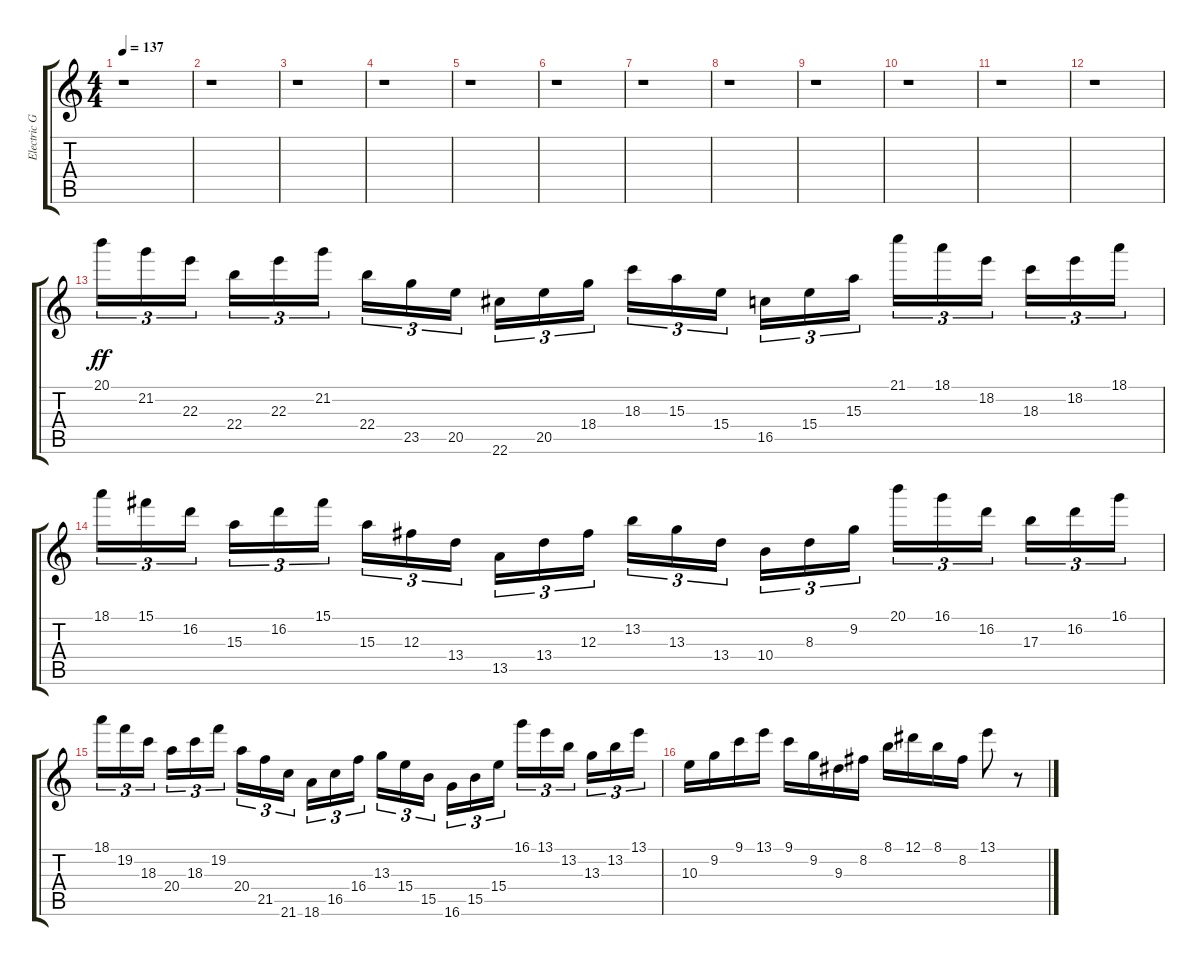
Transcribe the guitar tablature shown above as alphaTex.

\track ("Electric Guitar 1" "Electric G") {instrument distortionguitar}
\staff {score tabs}
\tuning (Eb4 Bb3 Gb3 Db3 Ab2 Eb2) {hide}
\ts (4 4)
\tempo 137
\clef g2
\ks c
r.1{dy ff} |
r.1 |
r.1 |
r.1 |
r.1 |
r.1 |
r.1 |
r.1 |
r.1 |
r.1 |
r.1 |
r.1 |
20.1.16{tu (3 2)} 21.2.16{tu (3 2)} 22.3.16{tu (3 2)} 22.4.16{tu (3 2)} 22.3.16{tu (3 2)} 21.2.16{tu (3 2)} 22.4.16{tu (3 2)} 23.5.16{tu (3 2)} 20.5.16{tu (3 2)} 22.6.16{tu (3 2)} 20.5.16{tu (3 2)} 18.4.16{tu (3 2)} 18.3.16{tu (3 2)} 15.3.16{tu (3 2)} 15.4.16{tu (3 2)} 16.5.16{tu (3 2)} 15.4.16{tu (3 2)} 15.3.16{tu (3 2)} 21.1.16{tu (3 2)} 18.1.16{tu (3 2)} 18.2.16{tu (3 2)} 18.3.16{tu (3 2)} 18.2.16{tu (3 2)} 18.1.16{tu (3 2)} |
18.1.16{tu (3 2)} 15.1.16{tu (3 2)} 16.2.16{tu (3 2)} 15.3.16{tu (3 2)} 16.2.16{tu (3 2)} 15.1.16{tu (3 2)} 15.3.16{tu (3 2)} 12.3.16{tu (3 2)} 13.4.16{tu (3 2)} 13.5.16{tu (3 2)} 13.4.16{tu (3 2)} 12.3.16{tu (3 2)} 13.2.16{tu (3 2)} 13.3.16{tu (3 2)} 13.4.16{tu (3 2)} 10.4.16{tu (3 2)} 8.3.16{tu (3 2)} 9.2.16{tu (3 2)} 20.1.16{tu (3 2)} 16.1.16{tu (3 2)} 16.2.16{tu (3 2)} 17.3.16{tu (3 2)} 16.2.16{tu (3 2)} 16.1.16{tu (3 2)} |
18.1.16{tu (3 2)} 19.2.16{tu (3 2)} 18.3.16{tu (3 2)} 20.4.16{tu (3 2)} 18.3.16{tu (3 2)} 19.2.16{tu (3 2)} 20.4.16{tu (3 2)} 21.5.16{tu (3 2)} 21.6.16{tu (3 2)} 18.6.16{tu (3 2)} 16.5.16{tu (3 2)} 16.4.16{tu (3 2)} 13.3.16{tu (3 2)} 15.4.16{tu (3 2)} 15.5.16{tu (3 2)} 16.6.16{tu (3 2)} 15.5.16{tu (3 2)} 15.4.16{tu (3 2)} 16.1.16{tu (3 2)} 13.1.16{tu (3 2)} 13.2.16{tu (3 2)} 13.3.16{tu (3 2)} 13.2.16{tu (3 2)} 13.1.16{tu (3 2)} |
10.3.16 9.2.16 9.1.16 13.1.16 9.1.16 9.2.16 9.3.16 8.2.16 8.1.16 12.1.16 8.1.16 8.2.16 13.1.8 r.8
